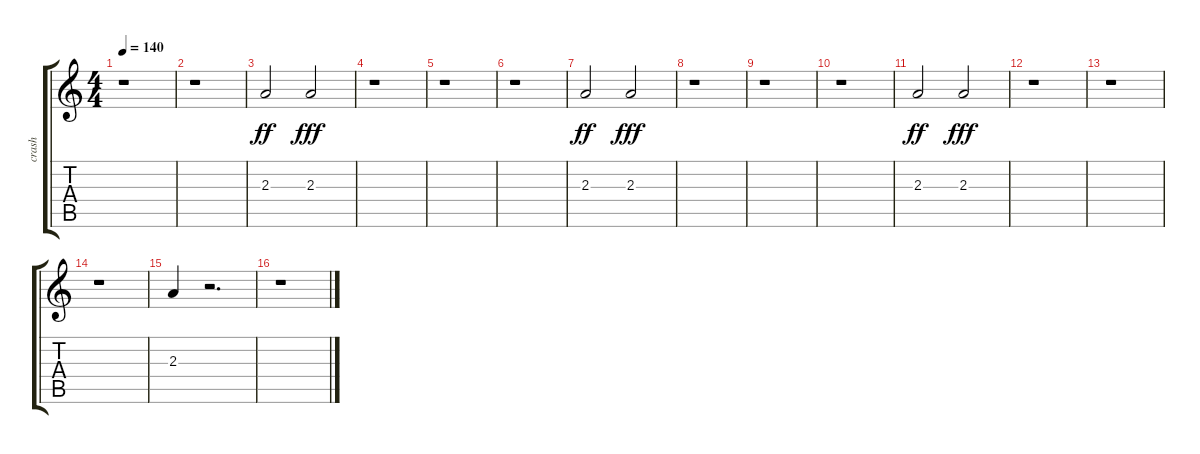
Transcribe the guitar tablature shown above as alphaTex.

\track ("crash" "crash") {instrument acousticguitarsteel}
\staff {score tabs}
\tuning (E4 B3 G3 D3 A2 E2) {hide}
\ts (4 4)
\tempo 140
\clef g2
\ks c
r.1{dy fff} |
r.1 |
2.3.2{dy ff} 2.3.2{dy fff} |
r.1 |
r.1 |
r.1 |
2.3.2{dy ff} 2.3.2{dy fff} |
r.1 |
r.1 |
r.1 |
2.3.2{dy ff} 2.3.2{dy fff} |
r.1 |
r.1 |
r.1 |
2.3.4 r.2{d} |
r.1
